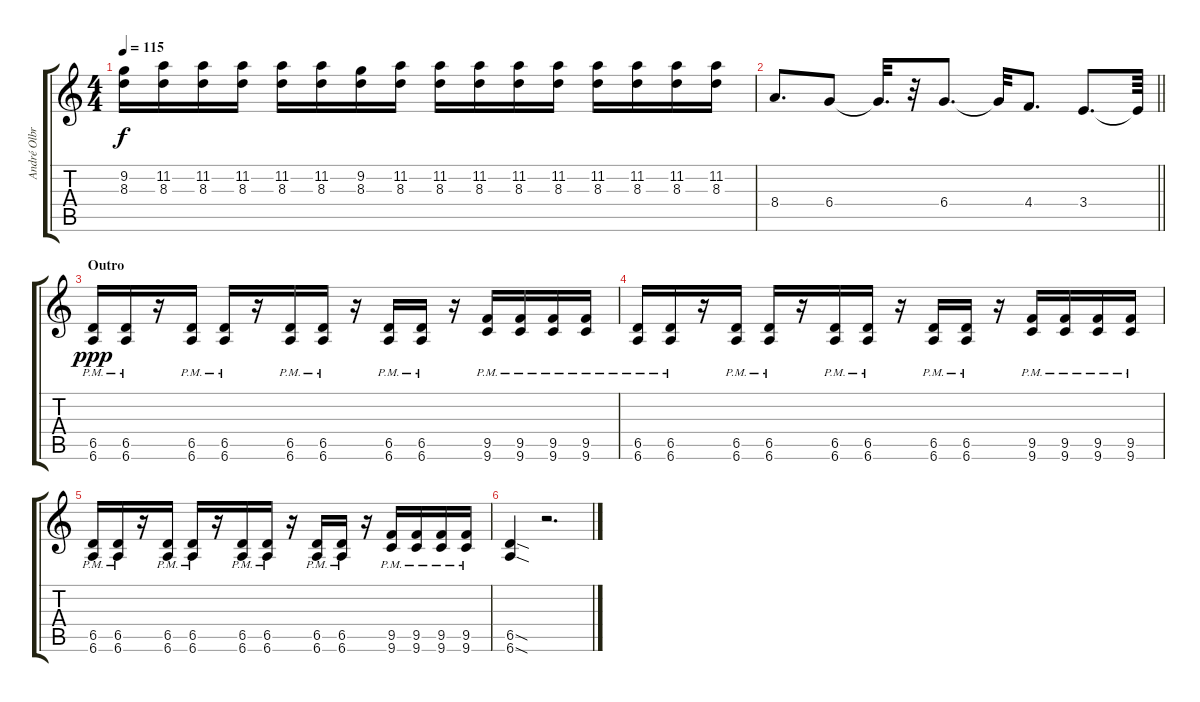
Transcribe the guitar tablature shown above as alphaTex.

\track ("André Olbrich" "André Olbr") {instrument distortionguitar}
\staff {score tabs}
\tuning (Eb4 Bb3 Gb3 Db3 Ab2 Eb2) {hide}
\ts (4 4)
\tempo 115
\clef g2
\ks c
(9.2 8.3).16{dy f} (11.2 8.3).16 (11.2 8.3).16 (11.2 8.3).16 (11.2 8.3).16 (11.2 8.3).16 (9.2 8.3).16 (11.2 8.3).16 (11.2 8.3).16 (11.2 8.3).16 (11.2 8.3).16 (11.2 8.3).16 (11.2 8.3).16 (11.2 8.3).16 (11.2 8.3).16 (11.2 8.3).16 |
\barLineRight lightlight
8.4.8{d volume 13} 6.4.8 6.4{t}.32{d} r.32 6.4.8{d} 6.4{t}.32 4.4.8{d} 3.4.8{d} 3.4{t}.64 |
\section ("" "Outro")
(6.5{pm} 6.6{pm}).16{dy ppp} (6.5{pm} 6.6{pm}).16 r.16 (6.5{pm} 6.6{pm}).16 (6.5{pm} 6.6{pm}).16 r.16 (6.5{pm} 6.6{pm}).16 (6.5{pm} 6.6{pm}).16 r.16 (6.5{pm} 6.6{pm}).16 (6.5{pm} 6.6{pm}).16 r.16 (9.5{pm} 9.6{pm}).16 (9.5{pm} 9.6{pm}).16 (9.5{pm} 9.6{pm}).16 (9.5{pm} 9.6{pm}).16 |
(6.5{pm} 6.6{pm}).16 (6.5{pm} 6.6{pm}).16 r.16 (6.5{pm} 6.6{pm}).16 (6.5{pm} 6.6{pm}).16 r.16 (6.5{pm} 6.6{pm}).16 (6.5{pm} 6.6{pm}).16 r.16 (6.5{pm} 6.6{pm}).16 (6.5{pm} 6.6{pm}).16 r.16 (9.5{pm} 9.6{pm}).16 (9.5{pm} 9.6{pm}).16 (9.5{pm} 9.6{pm}).16 (9.5{pm} 9.6{pm}).16 |
(6.5{pm} 6.6{pm}).16 (6.5{pm} 6.6{pm}).16 r.16 (6.5{pm} 6.6{pm}).16 (6.5{pm} 6.6{pm}).16 r.16 (6.5{pm} 6.6{pm}).16 (6.5{pm} 6.6{pm}).16 r.16 (6.5{pm} 6.6{pm}).16 (6.5{pm} 6.6{pm}).16 r.16 (9.5{pm} 9.6{pm}).16 (9.5{pm} 9.6{pm}).16 (9.5{pm} 9.6{pm}).16 (9.5{pm} 9.6{pm}).16 |
(6.5{sod} 6.6{sod}).4 r.2{d}
